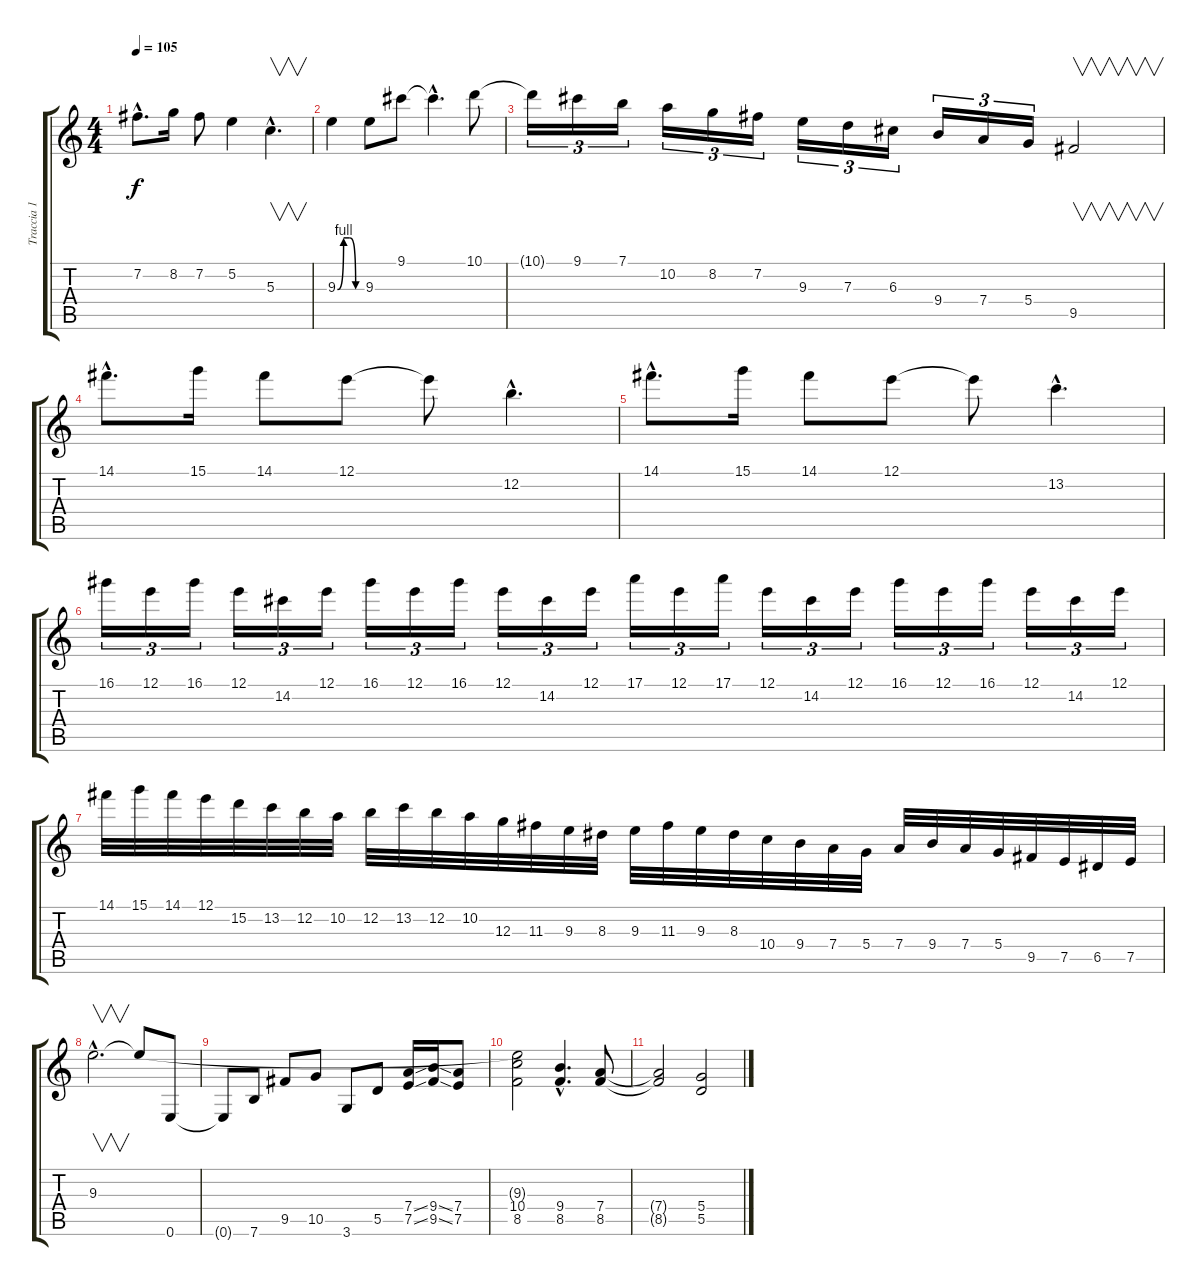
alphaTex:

\track ("Traccia 1" "Traccia 1") {instrument distortionguitar}
\staff {score tabs}
\tuning (E4 B3 G3 D3 A2 E2) {hide}
\ts (4 4)
\tempo 105
\clef g2
\ks c
7.2{hac}.8{d dy f} 8.2.16 7.2.8 5.2.4 5.3{hac}.4{v d} |
9.3{be (custom 0 0 15 4 30 4 45 0 60 0)}.4 9.3.8 9.1.8 9.1{hac t}.4{d} 10.1.8 |
10.1{t}.16{tu (3 2)} 9.1.16{tu (3 2)} 7.1.16{tu (3 2)} 10.2.16{tu (3 2)} 8.2.16{tu (3 2)} 7.2.16{tu (3 2)} 9.3.16{tu (3 2)} 7.3.16{tu (3 2)} 6.3.16{tu (3 2)} 9.4.16{tu (3 2)} 7.4.16{tu (3 2)} 5.4.16{tu (3 2)} 9.5.2{v} |
14.1{hac}.8{d} 15.1.16 14.1.8 12.1.8 12.1{t}.8 12.2{hac}.4{d} |
14.1{hac}.8{d} 15.1.16 14.1.8 12.1.8 12.1{t}.8 13.2{hac}.4{d} |
16.1.16{tu (3 2)} 12.1.16{tu (3 2)} 16.1.16{tu (3 2)} 12.1.16{tu (3 2)} 14.2.16{tu (3 2)} 12.1.16{tu (3 2)} 16.1.16{tu (3 2)} 12.1.16{tu (3 2)} 16.1.16{tu (3 2)} 12.1.16{tu (3 2)} 14.2.16{tu (3 2)} 12.1.16{tu (3 2)} 17.1.16{tu (3 2)} 12.1.16{tu (3 2)} 17.1.16{tu (3 2)} 12.1.16{tu (3 2)} 14.2.16{tu (3 2)} 12.1.16{tu (3 2)} 16.1.16{tu (3 2)} 12.1.16{tu (3 2)} 16.1.16{tu (3 2)} 12.1.16{tu (3 2)} 14.2.16{tu (3 2)} 12.1.16{tu (3 2)} |
14.1.32 15.1.32 14.1.32 12.1.32 15.2.32 13.2.32 12.2.32 10.2.32 12.2.32 13.2.32 12.2.32 10.2.32 12.3.32 11.3.32 9.3.32 8.3.32 9.3.32 11.3.32 9.3.32 8.3.32 10.4.32 9.4.32 7.4.32 5.4.32 7.4.32 9.4.32 7.4.32 5.4.32 9.5.32 7.5.32 6.5.32 7.5.32 |
9.3{hac}.2{v d} 9.3{t}.8 0.6.8 |
0.6{t}.8 7.6.8 9.5.8 10.5.8 3.6.8 5.5.8 (7.4{ss} 7.5{ss}).16 (9.4{ss} 9.5{ss}).16 (7.4 7.5).8 |
(9.3{t} 10.4 8.5).2 (9.4{hac} 8.5{hac}).4{d} (7.4 8.5).8 |
(7.4{t} 8.5{t}).2 (5.4 5.5).2
